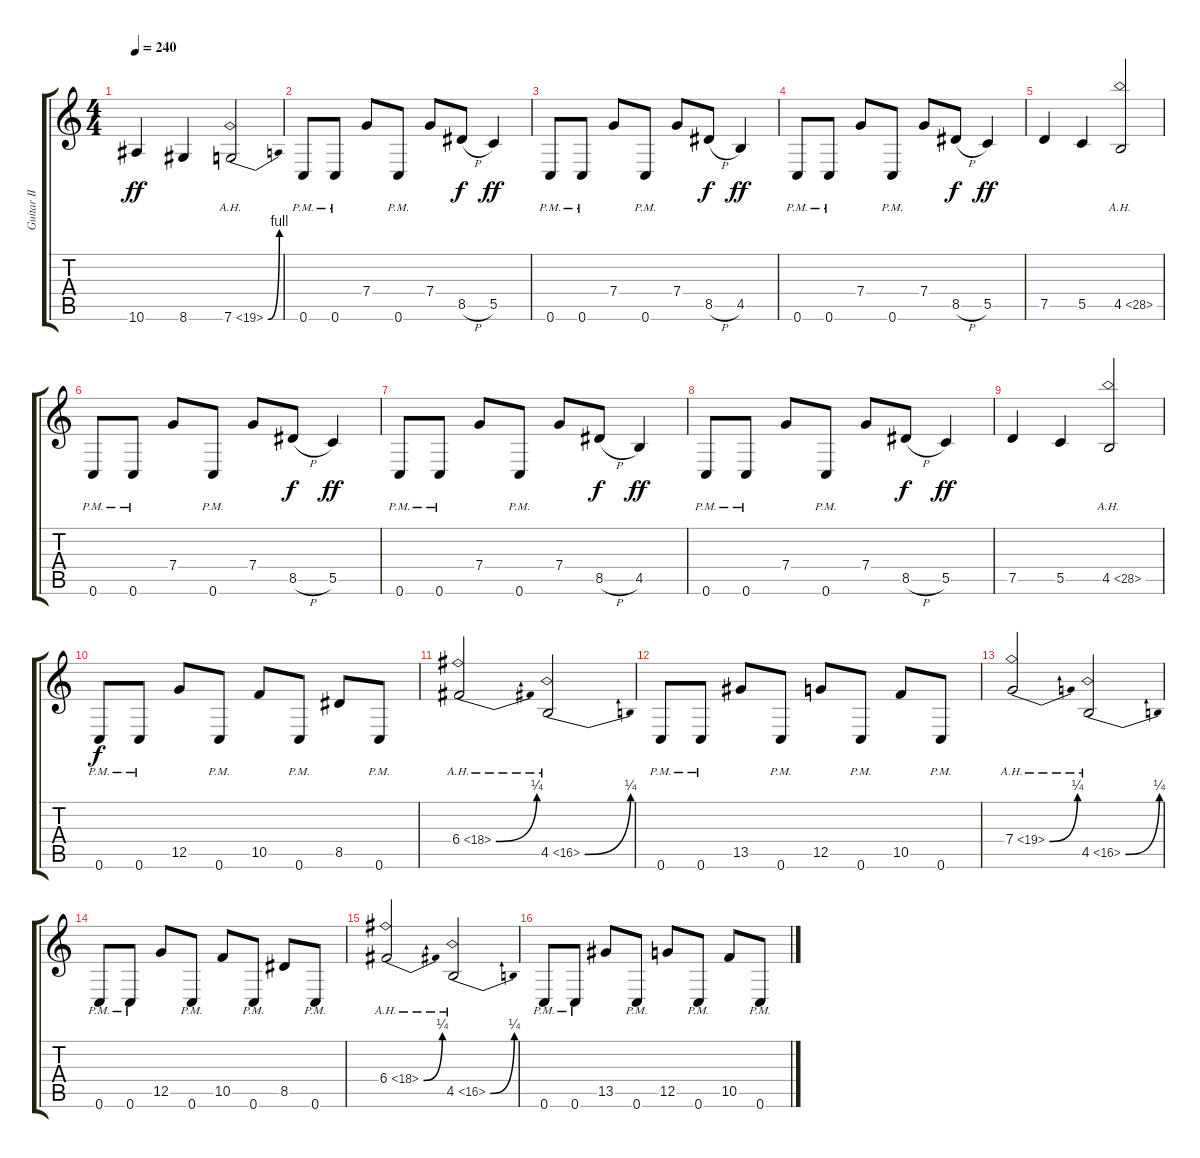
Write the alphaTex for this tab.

\track ("Guitar II" "Guitar II") {instrument distortionguitar}
\staff {score tabs}
\tuning (D4 A3 F3 C3 G2 C2) {hide}
\ts (4 4)
\tempo 240
\clef g2
\ks c
10.6.4{dy ff} 8.6.4 7.6{be (bend 0 0 60 4) ah 12}.2 |
0.6{pm}.8 0.6{pm}.8 7.4.8 0.6{pm}.8 7.4.8 8.5{h}.8{dy f} 5.5.4{dy ff} |
0.6{pm}.8 0.6{pm}.8 7.4.8 0.6{pm}.8 7.4.8 8.5{h}.8{dy f} 4.5.4{dy ff} |
0.6{pm}.8 0.6{pm}.8 7.4.8 0.6{pm}.8 7.4.8 8.5{h}.8{dy f} 5.5.4{dy ff} |
7.5.4 5.5.4 4.5{ah 24}.2 |
0.6{pm}.8 0.6{pm}.8 7.4.8 0.6{pm}.8 7.4.8 8.5{h}.8{dy f} 5.5.4{dy ff} |
0.6{pm}.8 0.6{pm}.8 7.4.8 0.6{pm}.8 7.4.8 8.5{h}.8{dy f} 4.5.4{dy ff} |
0.6{pm}.8 0.6{pm}.8 7.4.8 0.6{pm}.8 7.4.8 8.5{h}.8{dy f} 5.5.4{dy ff} |
7.5.4 5.5.4 4.5{ah 24}.2 |
0.6{pm}.8{dy f} 0.6{pm}.8 12.5.8 0.6{pm}.8 10.5.8 0.6{pm}.8 8.5.8 0.6{pm}.8 |
6.4{be (bend 0 0 60 1) ah 12}.2 4.5{be (bend 0 0 60 1) ah 12}.2 |
0.6{pm}.8 0.6{pm}.8 13.5.8 0.6{pm}.8 12.5.8 0.6{pm}.8 10.5.8 0.6{pm}.8 |
7.4{be (bend 0 0 60 1) ah 12}.2 4.5{be (bend 0 0 60 1) ah 12}.2 |
0.6{pm}.8 0.6{pm}.8 12.5.8 0.6{pm}.8 10.5.8 0.6{pm}.8 8.5.8 0.6{pm}.8 |
6.4{be (bend 0 0 60 1) ah 12}.2 4.5{be (bend 0 0 60 1) ah 12}.2 |
0.6{pm}.8 0.6{pm}.8 13.5.8 0.6{pm}.8 12.5.8 0.6{pm}.8 10.5.8 0.6{pm}.8
